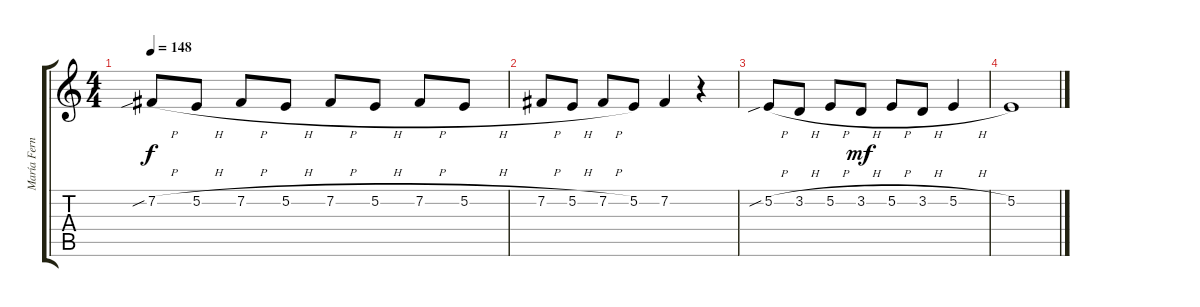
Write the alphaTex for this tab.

\track ("María Fernanda (voz)" "María Fern") {instrument lead3calliope}
\staff {score tabs}
\tuning (E4 B3 G3 D3 A2 E2) {hide}
\ts (4 4)
\tempo 148
\clef g2
\ks c
7.2{sib h}.8{dy f} 5.2{h}.8 7.2{h}.8 5.2{h}.8 7.2{h}.8 5.2{h}.8 7.2{h}.8 5.2{h}.8 |
7.2{h}.8 5.2{h}.8 7.2{h}.8 5.2.8 7.2.4 r.4 |
5.2{sib h}.8 3.2{h}.8 5.2{h}.8 3.2{h}.8{dy mf} 5.2{h}.8 3.2{h}.8 5.2{h}.4 |
5.2.1
